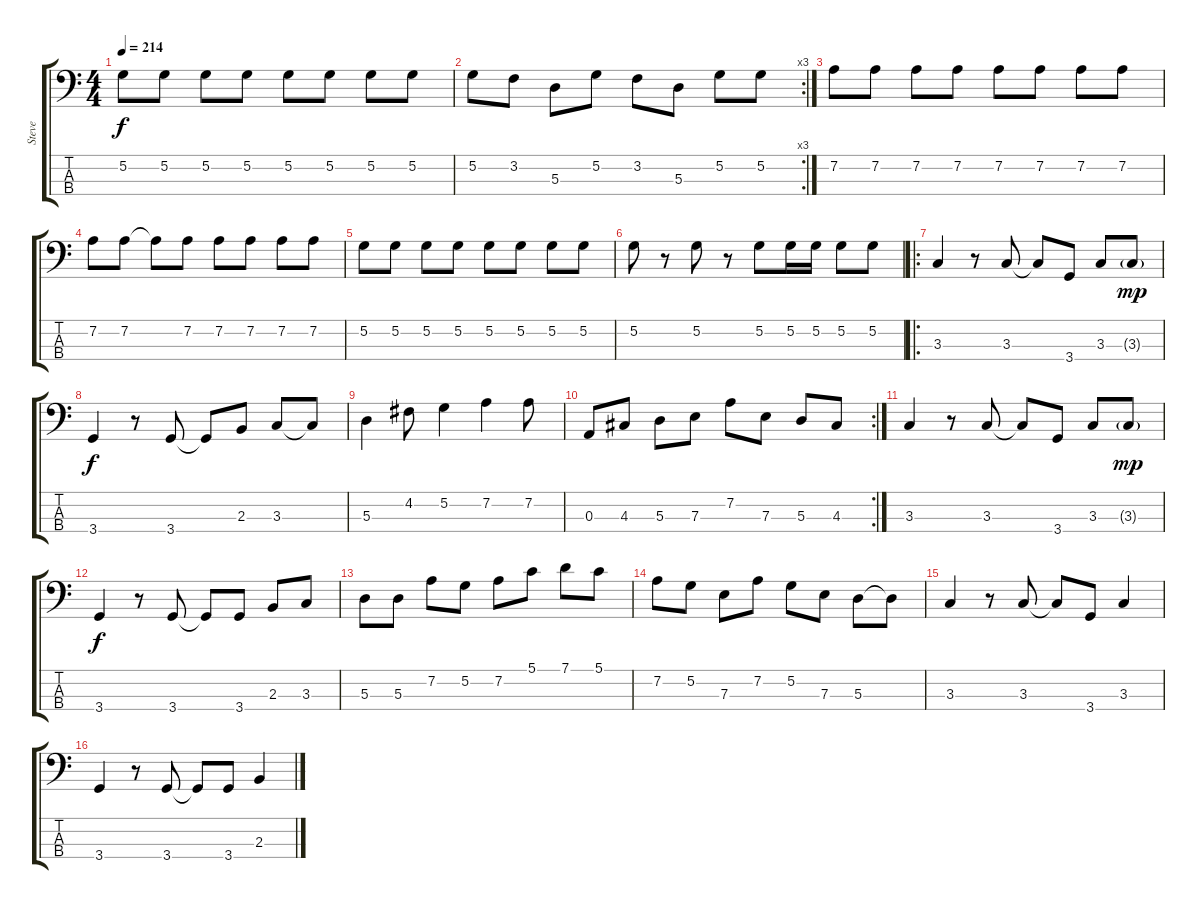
\track ("Steve" "Steve") {instrument electricbassfinger}
\staff {score tabs}
\tuning (G2 D2 A1 E1) {hide}
\ts (4 4)
\tempo 214
\clef f4
\ks c
5.2.8{dy f} 5.2.8 5.2.8 5.2.8 5.2.8 5.2.8 5.2.8 5.2.8 |
\rc 3
5.2.8 3.2.8 5.3.8 5.2.8 3.2.8 5.3.8 5.2.8 5.2.8 |
7.2.8 7.2.8 7.2.8 7.2.8 7.2.8 7.2.8 7.2.8 7.2.8 |
7.2.8 7.2.8 7.2{t}.8 7.2.8 7.2.8 7.2.8 7.2.8 7.2.8 |
5.2.8 5.2.8 5.2.8 5.2.8 5.2.8 5.2.8 5.2.8 5.2.8 |
5.2.8 r.8 5.2.8 r.8 5.2.8 5.2.16 5.2.16 5.2.8 5.2.8 |
\ro
3.3.4 r.8 3.3.8 3.3{t}.8 3.4.8 3.3.8 3.3{g}.8{dy mp} |
3.4.4{dy f} r.8 3.4.8 3.4{t}.8 2.3.8 3.3.8 3.3{t}.8 |
5.3.4 4.2.8 5.2.4 7.2.4 7.2.8 |
\rc 2
0.3.8 4.3.8 5.3.8 7.3.8 7.2.8 7.3.8 5.3.8 4.3.8 |
3.3.4 r.8 3.3.8 3.3{t}.8 3.4.8 3.3.8 3.3{g}.8{dy mp} |
3.4.4{dy f} r.8 3.4.8 3.4{t}.8 3.4.8 2.3.8 3.3.8 |
5.3.8 5.3.8 7.2.8 5.2.8 7.2.8 5.1.8 7.1.8 5.1.8 |
7.2.8 5.2.8 7.3.8 7.2.8 5.2.8 7.3.8 5.3.8 5.3{t}.8 |
3.3.4 r.8 3.3.8 3.3{t}.8 3.4.8 3.3.4 |
3.4.4 r.8 3.4.8 3.4{t}.8 3.4.8 2.3.4
